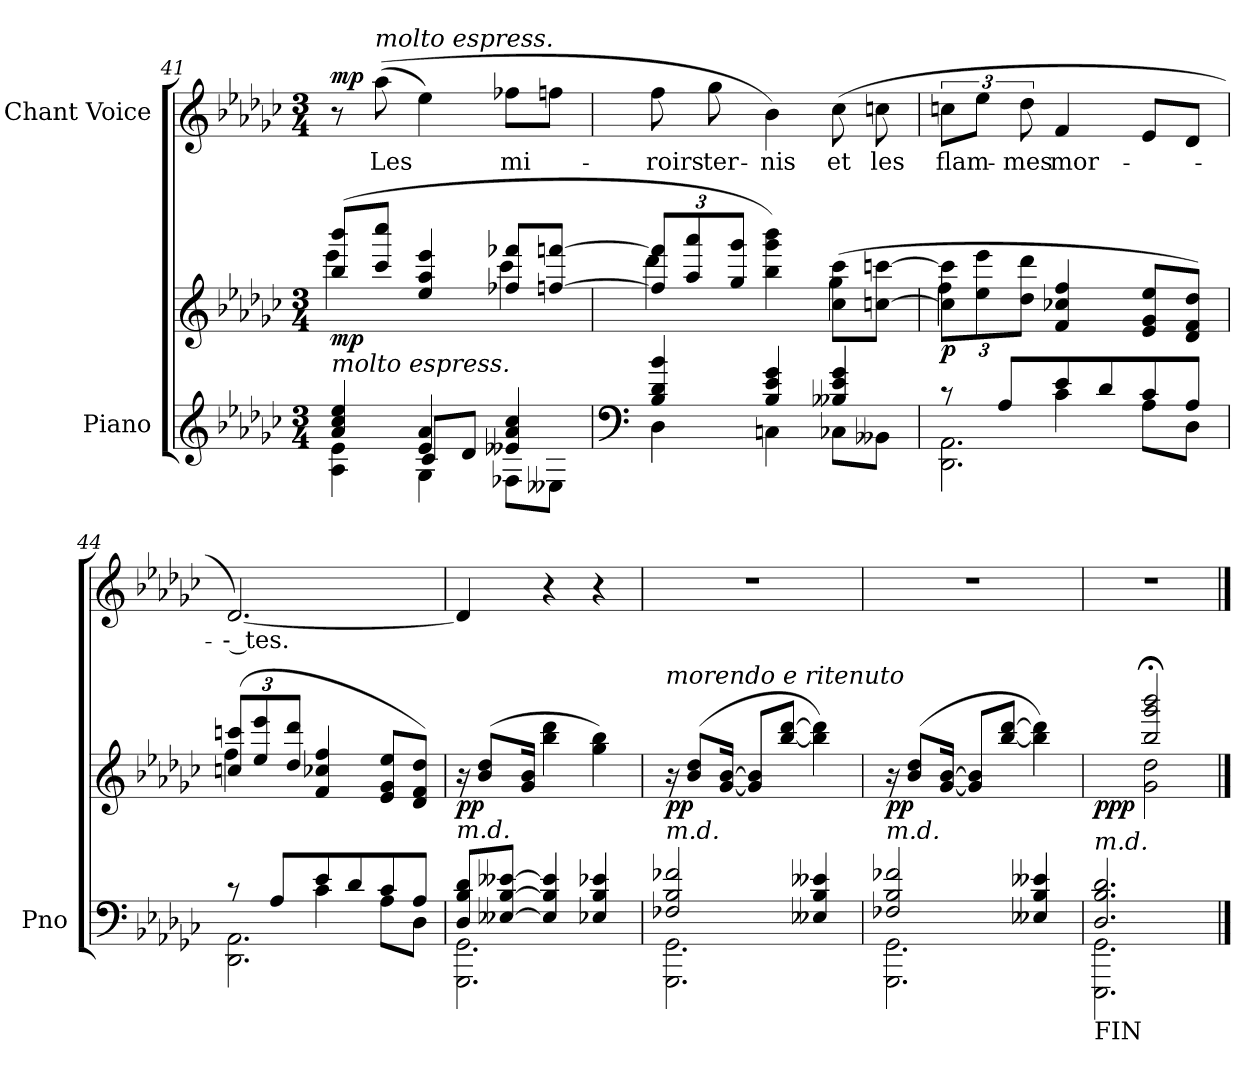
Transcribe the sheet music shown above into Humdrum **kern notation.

**kern	**kern	**dynam	**kern	**text	**dynam
*part2	*part2	*part2	*part1	*part1	*part1
*staff3	*staff2	*staff2/3	*staff1	*staff1	*staff1
*I"Piano	*	*	*I"Chant Voice	*	*
*I'Pno	*	*	*	*	*
*clefG2	*clefG2	*	*clefG2	*	*
*k[b-e-a-d-g-c-]	*k[b-e-a-d-g-c-]	*	*k[b-e-a-d-g-c-]	*	*
*M3/4	*M3/4	*	*M3/4	*	*
=41	=41	=41	=41	=41	=41
*^	*^	*	*	*	*
*	*^	*	*	*	*	*	*
!LO:TX:i:t=molto espress.	!	!	!	!	!	!	!	!
!	!	!	!	!	!LO:DY:b	!	!	!LO:DY:b
4a-/ 4cc-/ 4ee-/	4A-\ 4e-\	4ryy	(8bb-/ 8bbb-/L	4eee-\	mp	8r	.	mp
!	!	!	!	!	!	!LO:TX:i:t=molto espress.	!	!
.	.	.	8ccc-/ 8cccc-/J	.	.	((8aa-\	Les	.
4e-/ 4a-/	4G-\	8c-/L	4ee-/ 4aa-/ 4eee-/	4ryy	.	4ee-\)	.	.
.	.	8d-/J	.	.	.	.	.	.
4e--X/ 4a-/ 4cc-/	8F-X\L	4ryy	8ff-X/ 8fff-X/L	4ccc-\	.	8ff-X\L	mi-	.
.	8E--X\J	.	[8ffn/ [8fffn/J	.	.	8ffn\J	.	.
*v	*v	*v	*	*	*	*	*	*
=42	=42	=42	=42	=42	=42	=42
*clefF4	*	*	*	*	*	*
*^	*	*	*	*	*	*
*	*	*Xbrackettup	*	*	*	*	*
4B-/ 4d-/ 4b-/	4D-\	12ff/] 12fff/]L	4ddd-\	.	8ff\	-roirs	.
.	.	12aa-/ 12aaa-/	.	.	.	.	.
.	.	.	.	.	8gg-\	ter-	.
.	.	12gg-/ 12ggg-/J	.	.	.	.	.
4B-/ 4e-/ 4g-/	4Cn\	4bb-\ 4ggg-\ 4bbb-\)	4ryy	.	4b-\)	-nis	.
4B--X/ 4e-/ 4g-/	8C-X\L	(8cc-\ 8ccc-\L	4gg-\	.	(8cc-\	et	.
.	8BB--X\J	[8ccn\ [8cccn\J	.	.	8ccn\	les	.
=43	=43	=43	=43	=43	=43	=43	=43
*	*^	*	*	*	*	*	*
*	*	*	*brackettup	*	*	*	*	*
!	!	!	!	!	!LO:DY:b	!	!	!
8r	2.DD-\ 2.AA-\	4ryy	12ccn\] 12cccn\]L	4ff\	p	12ccn\L	flam-	.
.	.	.	12ee-\ 12eee-\	.	.	12ee-\J	.	.
8A-/L	.	.	.	.	.	.	.	.
.	.	.	12dd-\ 12ddd-\J	.	.	12dd-\	-mes	.
8e-/	.	4c-\	4f/ 4cc-X/ 4ff/	2ryy	.	4f/	mor-	.
8d-/	.	.	.	.	.	.	.	.
8c-/	.	8A-\L	8e-/ 8g-/ 8ee-/L	.	.	8e-/L	.	.
8A-/J	.	8D-\J	8d-/ 8f/ 8dd-/J)	.	.	8d-/J	.	.
=44	=44	=44	=44	=44	=44	=44	=44	=44
*	*	*	*Xbrackettup	*	*	*	*	*
!	!	!	!	!	!LO:DY:b	!	!	!
!	!	!	!	!	!LO:DY:n=1:b	!	!	!
8r	2.DD-\ 2.AA-\	4ryy	(12ccn/ 12cccn/L	4ff\	other-dynamics p	[2.d-/)	-- tes.	.
.	.	.	12ee-/ 12eee-/	.	.	.	.	.
8A-/L	.	.	.	.	.	.	.	.
.	.	.	12dd-/ 12ddd-/J	.	.	.	.	.
8e-/	.	4c-\	4f/ 4cc-X/ 4ff/	2ryy	.	.	.	.
8d-/	.	.	.	.	.	.	.	.
8c-/	.	8A-\L	8e-/ 8g-/ 8ee-/L	.	.	.	.	.
8A-/J	.	8D-\J	8d-/ 8f/ 8dd-/J)	.	.	.	.	.
*	*	*	*v	*v	*	*	*	*
=45	=45	=45	=45	=45	=45	=45	=45
!LO:TX:i:t=m.d.	!	!	!	!	!	!	!
!	!	!	!	!LO:DY:b	!	!	!
*	*v	*v	*	*	*	*	*
8D-/ 8B-/ 8d-/L	2.GGG-\ 2.GG-\	16r	pp	4d-/]	.	.
.	.	(8b-/ 8dd-/L	.	.	.	.
[8E--X/ [8B-/ [8e--X/J	.	.	.	.	.	.
.	.	16g-/ 16b-/Jk	.	.	.	.
4E--/] 4B-/] 4e--/]	.	4bb-\ 4ddd-\	.	4r	.	.
4E-X/ 4B-/ 4e-X/	.	4gg-\ 4bb-\)	.	4r	.	.
=46	=46	=46	=46	=46	=46	=46
!	!	!LO:TX:i:t=morendo e ritenuto	!	!	!	!
!LO:TX:i:t=m.d.	!	!	!	!	!	!
!	!	!	!LO:DY:b	!	!	!
2F-X/ 2B-/ 2f-X/	2.GGG-\ 2.GG-\	16r	pp	2.r	.	.
.	.	(8b-/ 8dd-/L	.	.	.	.
.	.	[16g-/ [16b-/Jk	.	.	.	.
.	.	8g-/] 8b-/]L	.	.	.	.
.	.	[8bb-\ [8ddd-\J	.	.	.	.
4E--X/ 4B-/ 4e--X/	.	4bb-\] 4ddd-\])	.	.	.	.
=47	=47	=47	=47	=47	=47	=47
!LO:TX:i:t=m.d.	!	!	!	!	!	!
!	!	!	!LO:DY:b	!	!	!
2F-X/ 2B-/ 2f-X/	2.GGG-\ 2.GG-\	16r	pp	2.r	.	.
.	.	(8b-/ 8dd-/L	.	.	.	.
.	.	[16g-/ [16b-/Jk	.	.	.	.
.	.	8g-/] 8b-/]L	.	.	.	.
.	.	[8bb-\ [8ddd-\J	.	.	.	.
4E--X/ 4B-/ 4e--X/	.	4bb-\] 4ddd-\])	.	.	.	.
=48	=48	=48	=48	=48	=48	=48
*	*	*^	*	*	*	*
!LO:TX:b:t=FIN	!	!	!	!	!	!	!
!LO:TX:i:t=m.d.	!	!	!	!	!	!	!
!	!	!	!	!LO:DY:b	!	!	!
2.D-/ 2.B-/ 2.d-/	2.EEE-\ 2.GG-\	4ryy	4ryy	ppp	2.r	.	.
.	.	2bb-/;< 2ggg-/;< 2bbb-/;<	2g-\ 2dd-\	.	.	.	.
*v	*v	*	*	*	*	*	*
*	*v	*v	*	*	*	*
==	==	==	==	==	==
*-	*-	*-	*-	*-	*-
